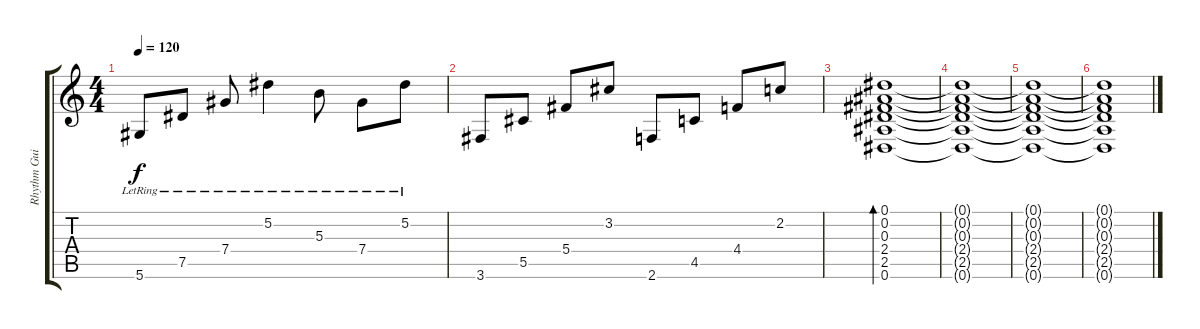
\track ("Rhythm Guitar" "Rhythm Gui") {instrument acousticguitarnylon}
\staff {score tabs}
\tuning (Eb4 Bb3 Gb3 Db3 Ab2 Eb2) {hide}
\ts (4 4)
\tempo 120
\clef g2
\ks c
5.6{lr}.8{dy f} 7.5{lr}.8 7.4{lr}.8 5.2{lr}.4 5.3{lr}.8 7.4{lr}.8 5.2{lr}.8 |
3.6.8 5.5.8 5.4.8 3.2.8 2.6.8 4.5.8 4.4.8 2.2.8 |
(0.1 0.2 0.3 2.4 2.5 0.6).1{bd 120} |
(0.1{t} 0.2{t} 0.3{t} 2.4{t} 2.5{t} 0.6{t}).1 |
(0.1{t} 0.2{t} 0.3{t} 2.4{t} 2.5{t} 0.6{t}).1 |
(0.1{t} 0.2{t} 0.3{t} 2.4{t} 2.5{t} 0.6{t}).1
